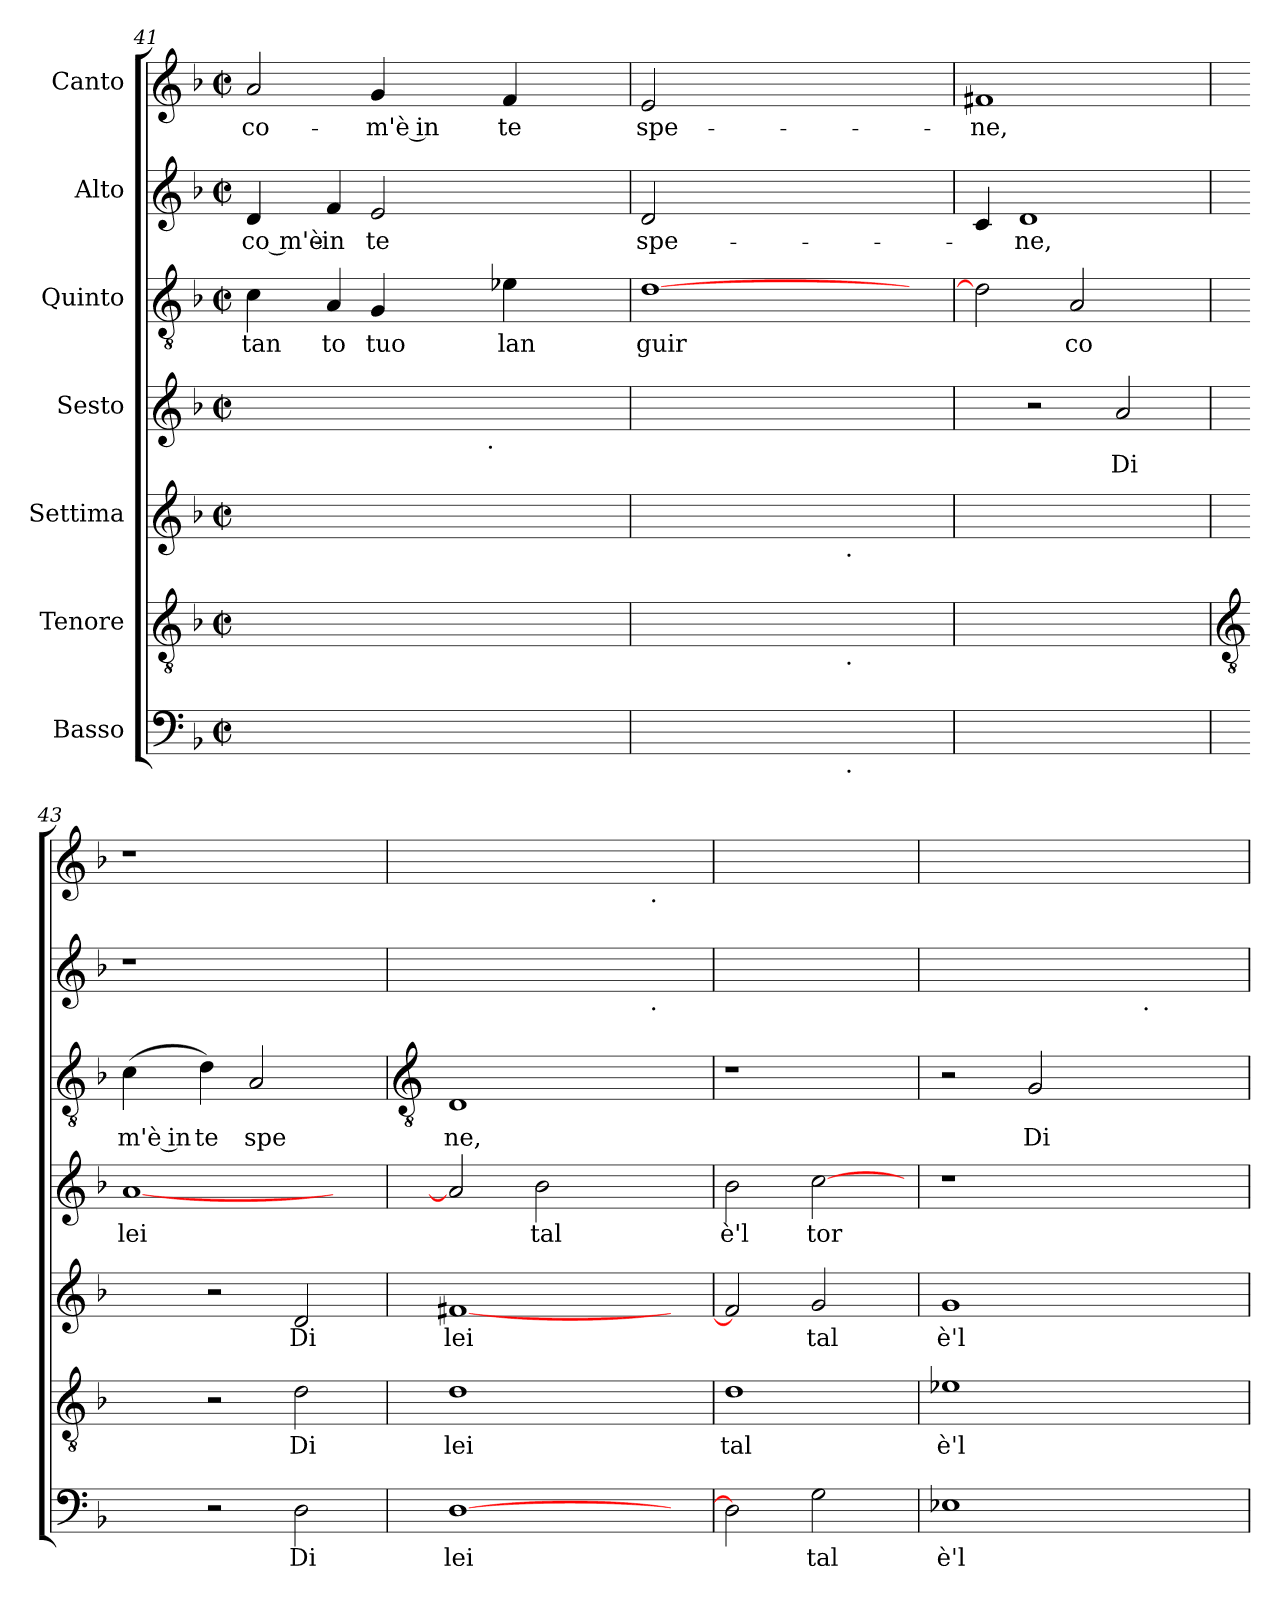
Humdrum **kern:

**kern	**text	**kern	**text	**kern	**text	**kern	**text	**kern	**text	**kern	**text	**kern	**text
*part7	*part7	*part6	*part6	*part5	*part5	*part4	*part4	*part3	*part3	*part2	*part2	*part1	*part1
*staff7	*staff7	*staff6	*staff6	*staff5	*staff5	*staff4	*staff4	*staff3	*staff3	*staff2	*staff2	*staff1	*staff1
*I"Basso	*	*I"Tenore	*	*I"Settima	*	*I"Sesto	*	*I"Quinto	*	*I"Alto	*	*I"Canto	*
!!LO:LB:g=z
*clefF4	*	*clefGv2	*	*clefG2	*	*clefG2	*	*clefGv2	*	*clefG2	*	*clefG2	*
*k[b-]	*	*k[b-]	*	*k[b-]	*	*k[b-]	*	*k[b-]	*	*k[b-]	*	*k[b-]	*
*F:	*	*F:	*	*F:	*	*F:	*	*F:	*	*F:	*	*F:	*
*M2/2	*	*M2/2	*	*M2/2	*	*M2/2	*	*M2/2	*	*M2/2	*	*M2/2	*
*met(c|)	*	*met(c|)	*	*met(c|)	*	*met(c|)	*	*met(c|)	*	*met(c|)	*	*met(c|)	*
=41	=41	=41	=41	=41	=41	=41	=41	=41	=41	=41	=41	=41	=41
!	!	!	!	!	!	!	!	!	!LO:LY:b	!	!LO:LY:b	!	!LO:LY:b
4ryy	.	4ryy	.	4ryy	.	4ryy	.	4c\	tan	4d/	co m'è-	2a/	co-
!	!	!	!	!	!	!	!	!	!LO:LY:b	!	!LO:LY:b	!	!
4ryy	.	4ryy	.	4ryy	.	4ryy	.	4A/	to	4f/	-in	.	.
!	!	!	!	!	!	!	!	!	!LO:LY:b	!	!LO:LY:b	!	!LO:LY:b
4ryy	.	4ryy	.	4ryy	.	64ryy	.	4G/	tuo	2e/	te	4g/	-m'è in
.	.	.	.	.	.	64ryy	.	.	.	.	.	.	.
.	.	.	.	.	.	64ryy	.	.	.	.	.	.	.
.	.	.	.	.	.	64ryy	.	.	.	.	.	.	.
.	.	.	.	.	.	64ryy	.	.	.	.	.	.	.
.	.	.	.	.	.	64ryy	.	.	.	.	.	.	.
.	.	.	.	.	.	64ryy	.	.	.	.	.	.	.
.	.	.	.	.	.	64ryy	.	.	.	.	.	.	.
.	.	.	.	.	.	64ryy	.	.	.	.	.	.	.
.	.	.	.	.	.	64ryy	.	.	.	.	.	.	.
.	.	.	.	.	.	64ryy	.	.	.	.	.	.	.
.	.	.	.	.	.	64ryy	.	.	.	.	.	.	.
.	.	.	.	.	.	64ryy	.	.	.	.	.	.	.
.	.	.	.	.	.	64ryy	.	.	.	.	.	.	.
!	!	!	!	!	!	!LO:TX:b:t=.	!	!	!	!	!	!	!
.	.	.	.	.	.	64ryy	.	.	.	.	.	.	.
.	.	.	.	.	.	4ryy	.	.	.	.	.	.	.
!	!	!	!	!	!	!	!	!	!LO:LY:b	!	!	!	!LO:LY:b
32ryy	.	32ryy	.	32ryy	.	.	.	4e-X\	lan	.	.	4f/	te
4ryy	.	4ryy	.	4ryy	.	.	.	.	.	.	.	.	.
.	.	.	.	.	.	4ryy	.	.	.	.	.	.	.
.	.	.	.	.	.	.	.	8...ryy	.	8...ryy	.	8...ryy	.
8ryy	.	8ryy	.	8ryy	.	.	.	.	.	.	.	.	.
16ryy	.	16ryy	.	16ryy	.	.	.	.	.	.	.	.	.
64ryy	.	64ryy	.	64ryy	.	.	.	.	.	.	.	.	.
=42	=42	=42	=42	=42	=42	=42	=42	=42	=42	=42	=42	=42	=42
!	!	!	!	!	!	!	!	!	!LO:LY:b	!	!LO:LY:b	!	!LO:LY:b
4ryy	.	4ryy	.	4ryy	.	4ryy	.	[1d	guir	2d/	spe-	2e/	spe-
4ryy	.	4ryy	.	4ryy	.	2ryy	.	.	.	.	.	.	.
64ryy	.	64ryy	.	64ryy	.	.	.	.	.	2ryy	.	2ryy	.
64ryy	.	64ryy	.	64ryy	.	.	.	.	.	.	.	.	.
64ryy	.	64ryy	.	64ryy	.	.	.	.	.	.	.	.	.
64ryy	.	64ryy	.	64ryy	.	.	.	.	.	.	.	.	.
64ryy	.	64ryy	.	64ryy	.	.	.	.	.	.	.	.	.
64ryy	.	64ryy	.	64ryy	.	.	.	.	.	.	.	.	.
64ryy	.	64ryy	.	64ryy	.	.	.	.	.	.	.	.	.
64ryy	.	64ryy	.	64ryy	.	.	.	.	.	.	.	.	.
64ryy	.	64ryy	.	64ryy	.	.	.	.	.	.	.	.	.
64ryy	.	64ryy	.	64ryy	.	.	.	.	.	.	.	.	.
64ryy	.	64ryy	.	64ryy	.	.	.	.	.	.	.	.	.
64ryy	.	64ryy	.	64ryy	.	.	.	.	.	.	.	.	.
64ryy	.	64ryy	.	64ryy	.	.	.	.	.	.	.	.	.
64ryy	.	64ryy	.	64ryy	.	.	.	.	.	.	.	.	.
!	!	!	!	!LO:TX:b:t=.	!	!	!	!	!	!	!	!	!
!	!	!LO:TX:b:t=.	!	!	!	!	!	!	!	!	!	!	!
!LO:TX:b:t=.	!	!	!	!	!	!	!	!	!	!	!	!	!
64ryy	.	64ryy	.	64ryy	.	.	.	.	.	.	.	.	.
4ryy	.	4ryy	.	4ryy	.	.	.	.	.	.	.	.	.
.	.	.	.	.	.	64%31ryy	.	.	.	.	.	.	.
4ryy	.	4ryy	.	4ryy	.	.	.	.	.	.	.	.	.
.	.	.	.	.	.	.	.	8...ryy	.	8...ryy	.	8...ryy	.
!!LO:LB:g=z
=43	=43	=43	=43	=43	=43	=43	=43	=43	=43	=43	=43	=43	=43
!	!	!	!	!	!	!	!	!	!	!	!	!	!LO:LY:b
4ryy	.	4ryy	.	4ryy	.	4ryy	.	2d\]	.	4c/	.	1f#X	-ne,
!	!	!	!	!	!	!	!	!	!	!	!LO:LY:b	!	!
1ryy	.	1ryy	.	1ryy	.	64ryy	.	.	.	1d	-ne,	.	.
.	.	.	.	.	.	2r	.	.	.	.	.	.	.
!	!	!	!	!	!	!	!	!	!LO:LY:b	!	!	!	!
.	.	.	.	.	.	.	.	2A/	co	.	.	.	.
!	!	!	!	!	!	!	!LO:LY:b	!	!	!	!	!	!
.	.	.	.	.	.	2a/	Di	.	.	.	.	.	.
.	.	.	.	.	.	.	.	4ryy	.	.	.	4ryy	.
64ryy	.	64ryy	.	64ryy	.	.	.	64ryy	.	64ryy	.	64ryy	.
!!LO:LB:g=z
=43A	=43A	=43A	=43A	=43A	=43A	=43A	=43A	=43A	=43A	=43A	=43A	=43A	=43A
*	*	*clefGv2	*	*	*	*	*	*	*	*	*	*	*
!	!	!	!	!	!	!	!LO:LY:b	!	!LO:LY:b	!	!	!	!
4ryy	.	4ryy	.	4ryy	.	[1a	lei	(>4c\	m'è in	1r	.	1r	.
!	!	!	!	!	!	!	!	!	!LO:LY:b	!	!	!	!
64ryy	.	64ryy	.	64ryy	.	.	.	4d\)	te	.	.	.	.
2r	.	2r	.	2r	.	.	.	.	.	.	.	.	.
!	!	!	!	!	!	!	!	!	!LO:LY:b	!	!	!	!
.	.	.	.	.	.	.	.	2A/	spe	.	.	.	.
!	!LO:LY:b	!	!LO:LY:b	!	!LO:LY:b	!	!	!	!	!	!	!	!
2D\	Di	2d\	Di	2d/	Di	.	.	.	.	.	.	.	.
.	.	.	.	.	.	4ryy	.	4ryy	.	4ryy	.	4ryy	.
.	.	.	.	.	.	64ryy	.	64ryy	.	64ryy	.	64ryy	.
!!LO:LB:g=z
=44A	=44A	=44A	=44A	=44A	=44A	=44A	=44A	=44A	=44A	=44A	=44A	=44A	=44A
*	*	*	*	*	*	*	*	*clefGv2	*	*	*	*	*
!	!LO:LY:b	!	!LO:LY:b	!	!LO:LY:b	!	!	!	!LO:LY:b	!	!	!	!
[1D	lei	1d	lei	[1f#X	lei	2a/]	.	1D	ne,	4ryy	.	4ryy	.
.	.	.	.	.	.	.	.	.	.	4ryy	.	4ryy	.
!	!	!	!	!	!	!	!LO:LY:b	!	!	!	!	!	!
.	.	.	.	.	.	2b-\	tal	.	.	4ryy	.	4ryy	.
.	.	.	.	.	.	.	.	.	.	32ryy	.	32ryy	.
.	.	.	.	.	.	.	.	.	.	32ryy	.	32ryy	.
.	.	.	.	.	.	.	.	.	.	32ryy	.	32ryy	.
.	.	.	.	.	.	.	.	.	.	32ryy	.	32ryy	.
.	.	.	.	.	.	.	.	.	.	32ryy	.	32ryy	.
.	.	.	.	.	.	.	.	.	.	32ryy	.	32ryy	.
!	!	!	!	!	!	!	!	!	!	!	!	!LO:TX:b:t=.	!
!	!	!	!	!	!	!	!	!	!	!LO:TX:b:t=.	!	!	!
.	.	.	.	.	.	.	.	.	.	32ryy	.	32ryy	.
.	.	.	.	.	.	.	.	.	.	4ryy	.	4ryy	.
8..ryy	.	8..ryy	.	8..ryy	.	8..ryy	.	8..ryy	.	.	.	.	.
=45A	=45A	=45A	=45A	=45A	=45A	=45A	=45A	=45A	=45A	=45A	=45A	=45A	=45A
!	!	!	!LO:LY:b	!	!	!	!LO:LY:b	!	!	!	!	!	!
2D\]	.	1d	tal	2f#/]	.	2b-\	è'l	1r	.	4ryy	.	4ryy	.
.	.	.	.	.	.	.	.	.	.	4ryy	.	4ryy	.
!	!LO:LY:b	!	!	!	!LO:LY:b	!	!LO:LY:b	!	!	!	!	!	!
2G\	tal	.	.	2g/	tal	[2cc\	tor-	.	.	4ryy	.	4ryy	.
.	.	.	.	.	.	.	.	.	.	32ryy	.	32ryy	.
.	.	.	.	.	.	.	.	.	.	4ryy	.	4ryy	.
32ryy	.	32ryy	.	32ryy	.	32ryy	.	32ryy	.	.	.	.	.
!!LO:LB:g=z
=46A	=46A	=46A	=46A	=46A	=46A	=46A	=46A	=46A	=46A	=46A	=46A	=46A	=46A
!	!LO:LY:b	!	!LO:LY:b	!	!LO:LY:b	!	!	!	!	!	!	!	!
1E-X	è'l	1e-X	è'l	1g	è'l	1r	.	2r	.	4ryy	.	4ryy	.
.	.	.	.	.	.	.	.	.	.	4ryy	.	2ryy	.
!	!	!	!	!	!	!	!	!	!LO:LY:b	!	!	!	!
.	.	.	.	.	.	.	.	2G/	Di	64ryy	.	.	.
.	.	.	.	.	.	.	.	.	.	64ryy	.	.	.
.	.	.	.	.	.	.	.	.	.	64ryy	.	.	.
.	.	.	.	.	.	.	.	.	.	64ryy	.	.	.
.	.	.	.	.	.	.	.	.	.	64ryy	.	.	.
.	.	.	.	.	.	.	.	.	.	64ryy	.	.	.
.	.	.	.	.	.	.	.	.	.	64ryy	.	.	.
.	.	.	.	.	.	.	.	.	.	64ryy	.	.	.
.	.	.	.	.	.	.	.	.	.	64ryy	.	.	.
.	.	.	.	.	.	.	.	.	.	64ryy	.	.	.
.	.	.	.	.	.	.	.	.	.	64ryy	.	.	.
.	.	.	.	.	.	.	.	.	.	64ryy	.	.	.
.	.	.	.	.	.	.	.	.	.	64ryy	.	.	.
.	.	.	.	.	.	.	.	.	.	64ryy	.	.	.
!	!	!	!	!	!	!	!	!	!	!LO:TX:b:t=.	!	!	!
.	.	.	.	.	.	.	.	.	.	64ryy	.	.	.
.	.	.	.	.	.	.	.	.	.	4ryy	.	.	.
.	.	.	.	.	.	.	.	.	.	.	.	64%31ryy	.
.	.	.	.	.	.	.	.	.	.	4ryy	.	.	.
8...ryy	.	8...ryy	.	8...ryy	.	8...ryy	.	8...ryy	.	.	.	.	.
=	=	=	=	=	=	=	=	=	=	=	=	=	=
*-	*-	*-	*-	*-	*-	*-	*-	*-	*-	*-	*-	*-	*-
